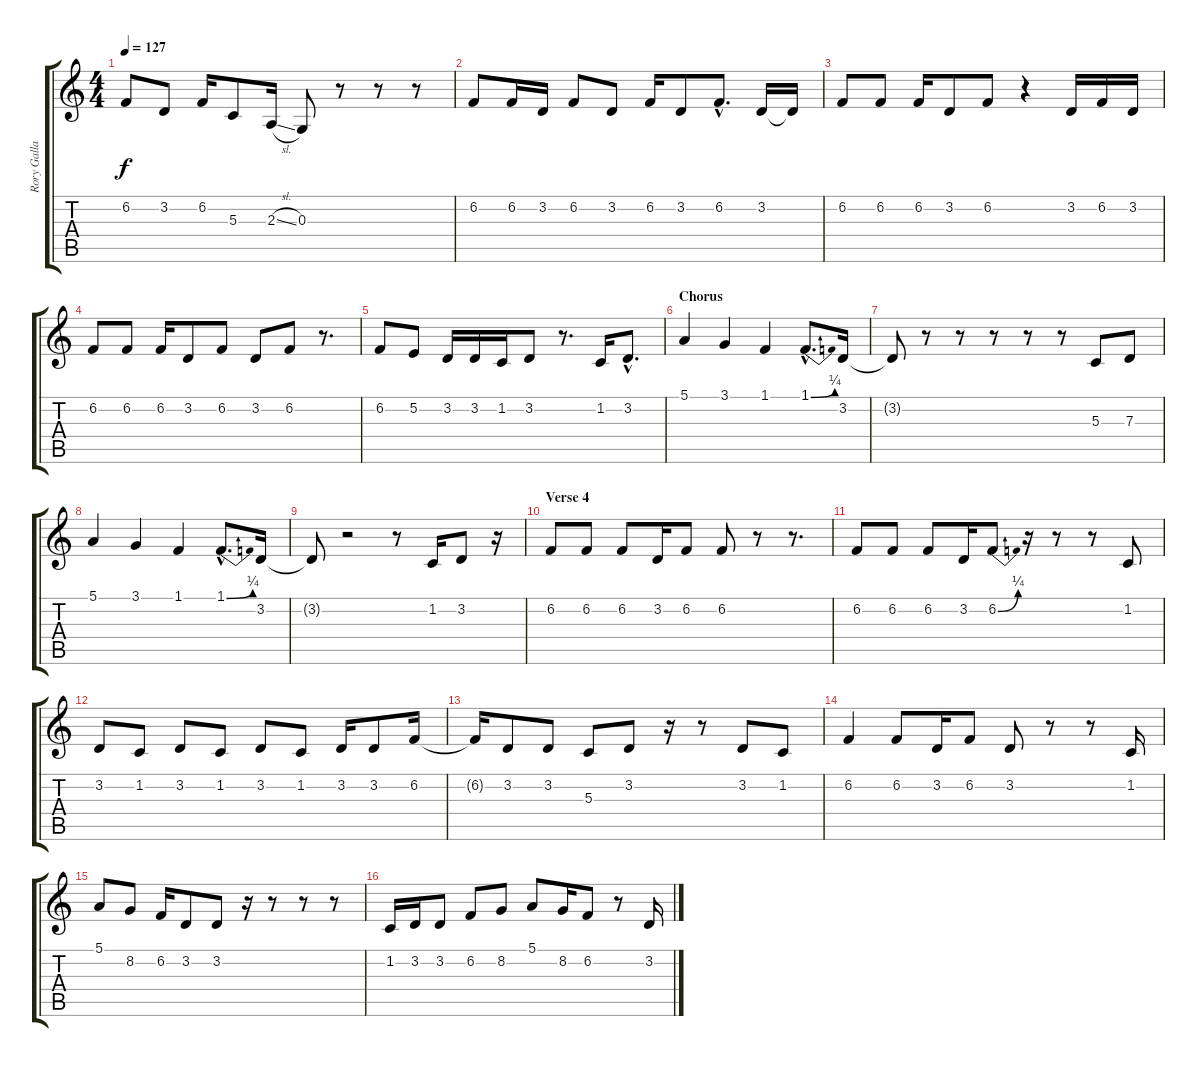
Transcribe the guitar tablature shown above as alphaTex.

\track ("Rory Gallagher Vocals" "Rory Galla") {instrument viola}
\staff {score tabs}
\tuning (E4 B3 G3 D3 A2 E2) {hide}
\ts (4 4)
\tempo 127
\clef g2
\ks c
6.2.8{dy f} 3.2.8 6.2.16 5.3.8 2.3{sl}.16 0.3.8 r.8 r.8 r.8 |
6.2.8 6.2.16 3.2.16 6.2.8 3.2.8 6.2.16 3.2.8 6.2{hac}.8{d} 3.2.16 3.2{t}.16 |
6.2.8 6.2.8 6.2.16 3.2.8 6.2.8 r.4 3.2.16 6.2.16 3.2.16 |
6.2.8 6.2.8 6.2.16 3.2.8 6.2.8 3.2.8 6.2.8 r.8{d} |
6.2.8 5.2.8 3.2.16 3.2.16 1.2.16 3.2.8 r.8{d} 1.2.16 3.2{hac}.8{d} |
\section ("" "Chorus")
5.1.4 3.1.4 1.1.4 1.1{be (bend 0 0 60 1) hac}.8{d} 3.2.16 |
3.2{t}.8 r.8 r.8 r.8 r.8 r.8 5.3.8 7.3.8 |
5.1.4 3.1.4 1.1.4 1.1{be (bend 0 0 60 1) hac}.8{d} 3.2.16 |
3.2{t}.8 r.2 r.8 1.2.16 3.2.8 r.16 |
\section ("" "Verse 4")
6.2.8 6.2.8 6.2.8 3.2.16 6.2.8 6.2.8 r.8 r.8{d} |
6.2.8 6.2.8 6.2.8 3.2.16 6.2{be (bend 0 0 60 1)}.8 r.16 r.8 r.8 1.2.8 |
3.2.8 1.2.8 3.2.8 1.2.8 3.2.8 1.2.8 3.2.16 3.2.8 6.2.16 |
6.2{t}.16 3.2.8 3.2.8 5.3.8 3.2.8 r.16 r.8 3.2.8 1.2.8 |
6.2.4 6.2.8 3.2.16 6.2.8 3.2.8 r.8 r.8 1.2.16 |
5.1.8 8.2.8 6.2.16 3.2.8 3.2.8 r.16 r.8 r.8 r.8 |
1.2.16 3.2.16 3.2.8 6.2.8 8.2.8 5.1.8 8.2.16 6.2.8 r.8 3.2.16
